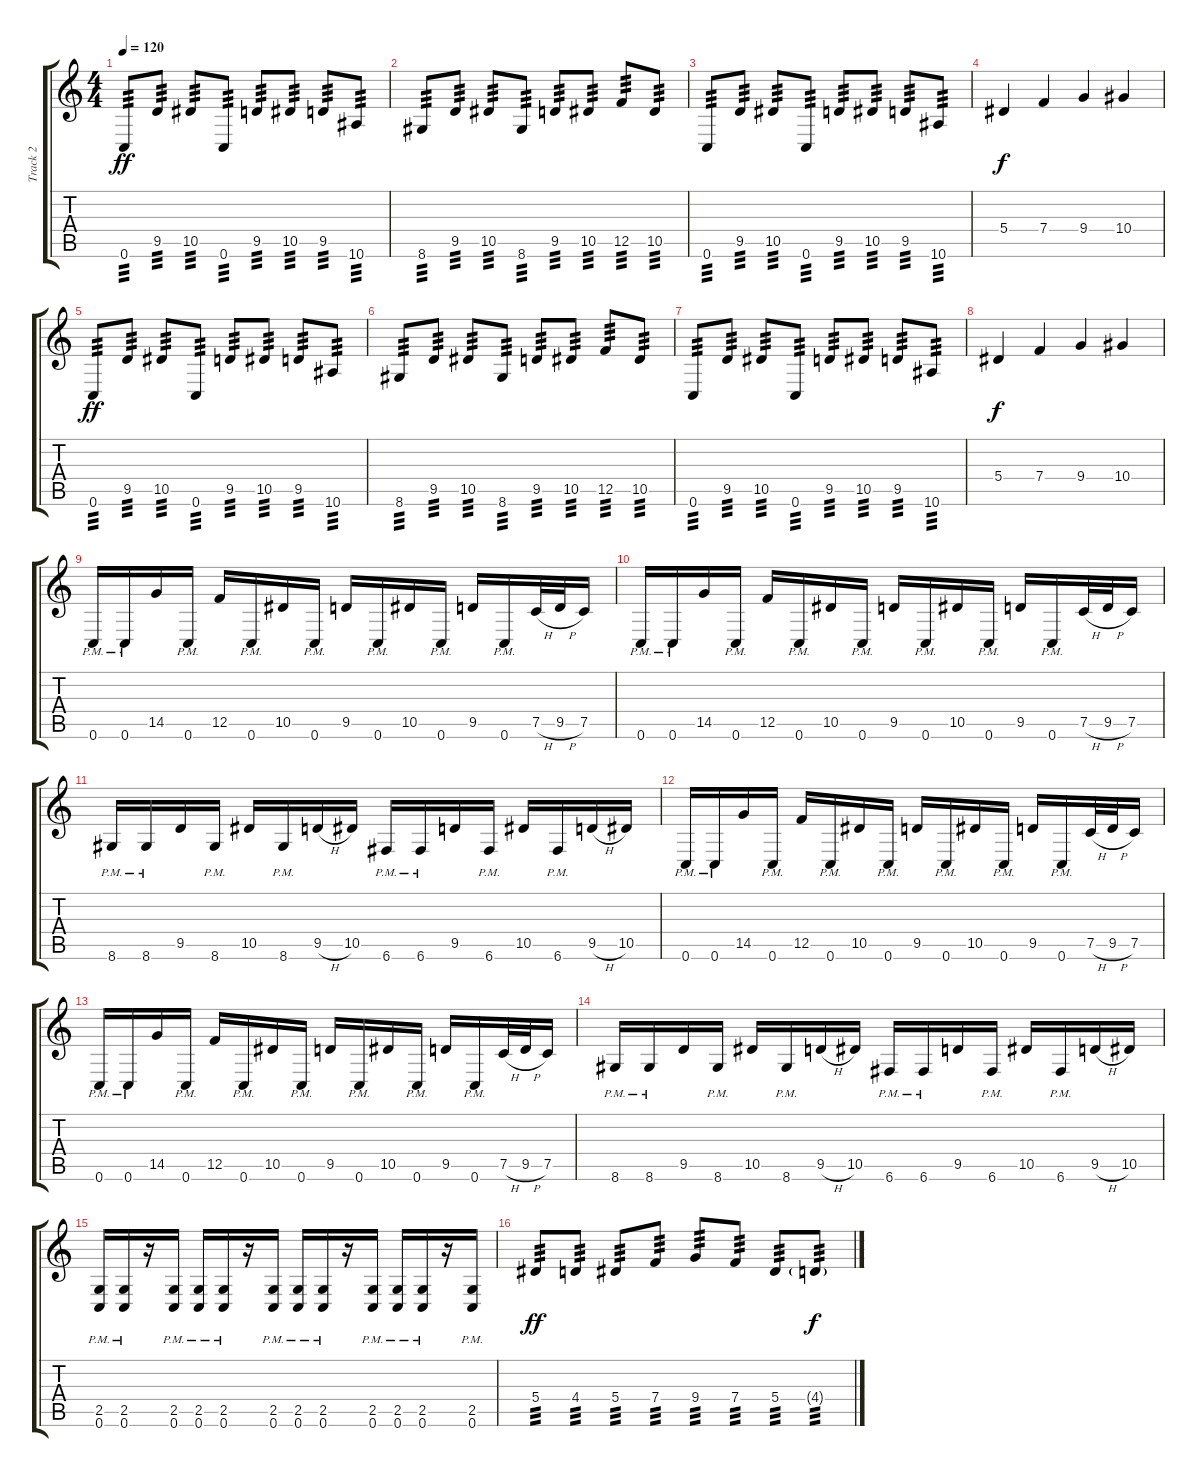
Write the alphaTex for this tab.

\track ("Track 2" "Track 2") {instrument overdrivenguitar}
\staff {score tabs}
\tuning (C4 G3 Eb3 Bb2 F2 C2) {hide}
\ts (4 4)
\tempo 120
\clef g2
\ks c
0.6.8{tp 3 dy ff} 9.5.8{tp 3} 10.5.8{tp 3} 0.6.8{tp 3} 9.5.8{tp 3} 10.5.8{tp 3} 9.5.8{tp 3} 10.6.8{tp 3} |
8.6.8{tp 3} 9.5.8{tp 3} 10.5.8{tp 3} 8.6.8{tp 3} 9.5.8{tp 3} 10.5.8{tp 3} 12.5.8{tp 3} 10.5.8{tp 3} |
0.6.8{tp 3} 9.5.8{tp 3} 10.5.8{tp 3} 0.6.8{tp 3} 9.5.8{tp 3} 10.5.8{tp 3} 9.5.8{tp 3} 10.6.8{tp 3} |
5.4.4{dy f} 7.4.4 9.4.4 10.4.4 |
0.6.8{tp 3 dy ff} 9.5.8{tp 3} 10.5.8{tp 3} 0.6.8{tp 3} 9.5.8{tp 3} 10.5.8{tp 3} 9.5.8{tp 3} 10.6.8{tp 3} |
8.6.8{tp 3} 9.5.8{tp 3} 10.5.8{tp 3} 8.6.8{tp 3} 9.5.8{tp 3} 10.5.8{tp 3} 12.5.8{tp 3} 10.5.8{tp 3} |
0.6.8{tp 3} 9.5.8{tp 3} 10.5.8{tp 3} 0.6.8{tp 3} 9.5.8{tp 3} 10.5.8{tp 3} 9.5.8{tp 3} 10.6.8{tp 3} |
5.4.4{dy f} 7.4.4 9.4.4 10.4.4 |
0.6{pm}.16 0.6{pm}.16 14.5.16 0.6{pm}.16 12.5.16 0.6{pm}.16 10.5.16 0.6{pm}.16 9.5.16 0.6{pm}.16 10.5.16 0.6{pm}.16 9.5.16 0.6{pm}.16 7.5{h}.32 9.5{h}.32 7.5.16 |
0.6{pm}.16 0.6{pm}.16 14.5.16 0.6{pm}.16 12.5.16 0.6{pm}.16 10.5.16 0.6{pm}.16 9.5.16 0.6{pm}.16 10.5.16 0.6{pm}.16 9.5.16 0.6{pm}.16 7.5{h}.32 9.5{h}.32 7.5.16 |
8.6{pm}.16 8.6{pm}.16 9.5.16 8.6{pm}.16 10.5.16 8.6{pm}.16 9.5{h}.16 10.5.16 6.6{pm}.16 6.6{pm}.16 9.5.16 6.6{pm}.16 10.5.16 6.6{pm}.16 9.5{h}.16 10.5.16 |
0.6{pm}.16 0.6{pm}.16 14.5.16 0.6{pm}.16 12.5.16 0.6{pm}.16 10.5.16 0.6{pm}.16 9.5.16 0.6{pm}.16 10.5.16 0.6{pm}.16 9.5.16 0.6{pm}.16 7.5{h}.32 9.5{h}.32 7.5.16 |
0.6{pm}.16 0.6{pm}.16 14.5.16 0.6{pm}.16 12.5.16 0.6{pm}.16 10.5.16 0.6{pm}.16 9.5.16 0.6{pm}.16 10.5.16 0.6{pm}.16 9.5.16 0.6{pm}.16 7.5{h}.32 9.5{h}.32 7.5.16 |
8.6{pm}.16 8.6{pm}.16 9.5.16 8.6{pm}.16 10.5.16 8.6{pm}.16 9.5{h}.16 10.5.16 6.6{pm}.16 6.6{pm}.16 9.5.16 6.6{pm}.16 10.5.16 6.6{pm}.16 9.5{h}.16 10.5.16 |
(2.5{pm} 0.6).16 (2.5{pm} 0.6).16 r.16 (2.5{pm} 0.6).16 (2.5{pm} 0.6).16 (2.5{pm} 0.6).16 r.16 (2.5{pm} 0.6).16 (2.5{pm} 0.6).16 (2.5{pm} 0.6).16 r.16 (2.5{pm} 0.6).16 (2.5{pm} 0.6).16 (2.5{pm} 0.6).16 r.16 (2.5{pm} 0.6).16 |
5.4.8{tp 3 dy ff} 4.4.8{tp 3} 5.4.8{tp 3} 7.4.8{tp 3} 9.4.8{tp 3} 7.4.8{tp 3} 5.4.8{tp 3} 4.4{g}.8{tp 3 dy f}
